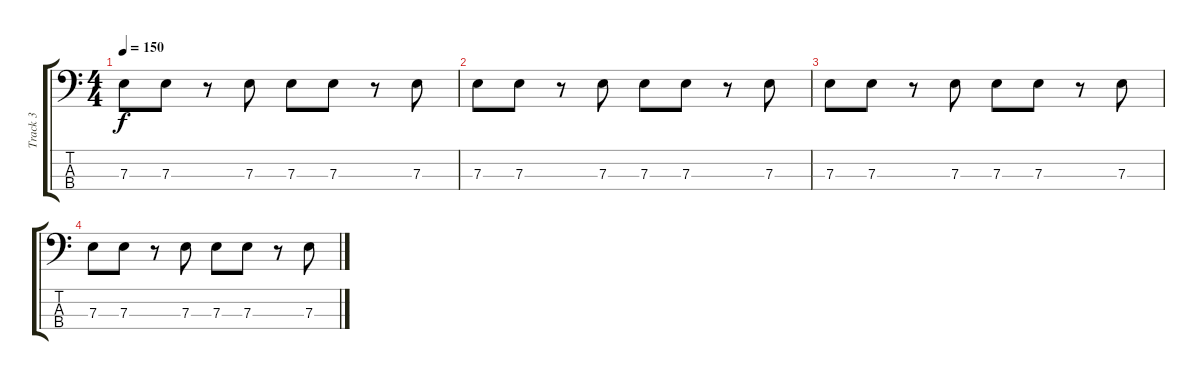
\track ("Track 3" "Track 3") {instrument electricbasspick}
\staff {score tabs}
\tuning (G2 D2 A1 E1) {hide}
\ts (4 4)
\tempo 150
\clef f4
\ks c
7.3.8{dy f} 7.3.8 r.8 7.3.8 7.3.8 7.3.8 r.8 7.3.8 |
7.3.8 7.3.8 r.8 7.3.8 7.3.8 7.3.8 r.8 7.3.8 |
7.3.8 7.3.8 r.8 7.3.8 7.3.8 7.3.8 r.8 7.3.8 |
7.3.8 7.3.8 r.8 7.3.8 7.3.8 7.3.8 r.8 7.3.8
